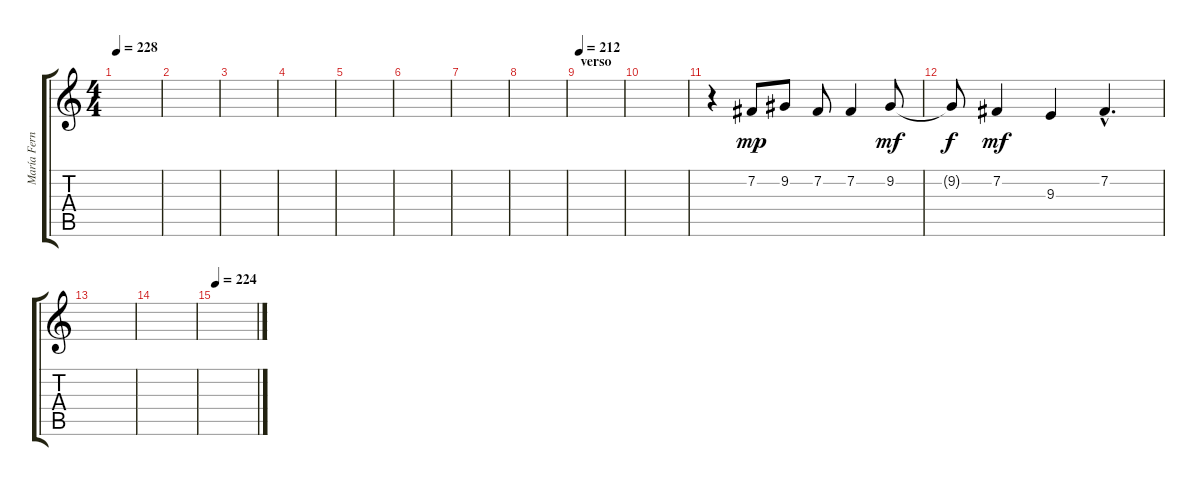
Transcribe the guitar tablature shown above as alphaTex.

\track ("María Fernanda (voz)" "María Fern") {instrument lead3calliope}
\staff {score tabs}
\tuning (E4 B3 G3 D3 A2 E2) {hide}
\ts (4 4)
\tempo 228
\clef g2
\ks c
|
|
|
|
|
|
|
|
\section ("" "verso")
\tempo 212
|
|
r.4 7.2.8{dy mp} 9.2.8 7.2.8 7.2.4 9.2.8{dy mf} |
9.2{t}.8{dy f} 7.2.4{dy mf} 9.3.4 7.2{hac}.4{d} |
|
|
\tempo 224
